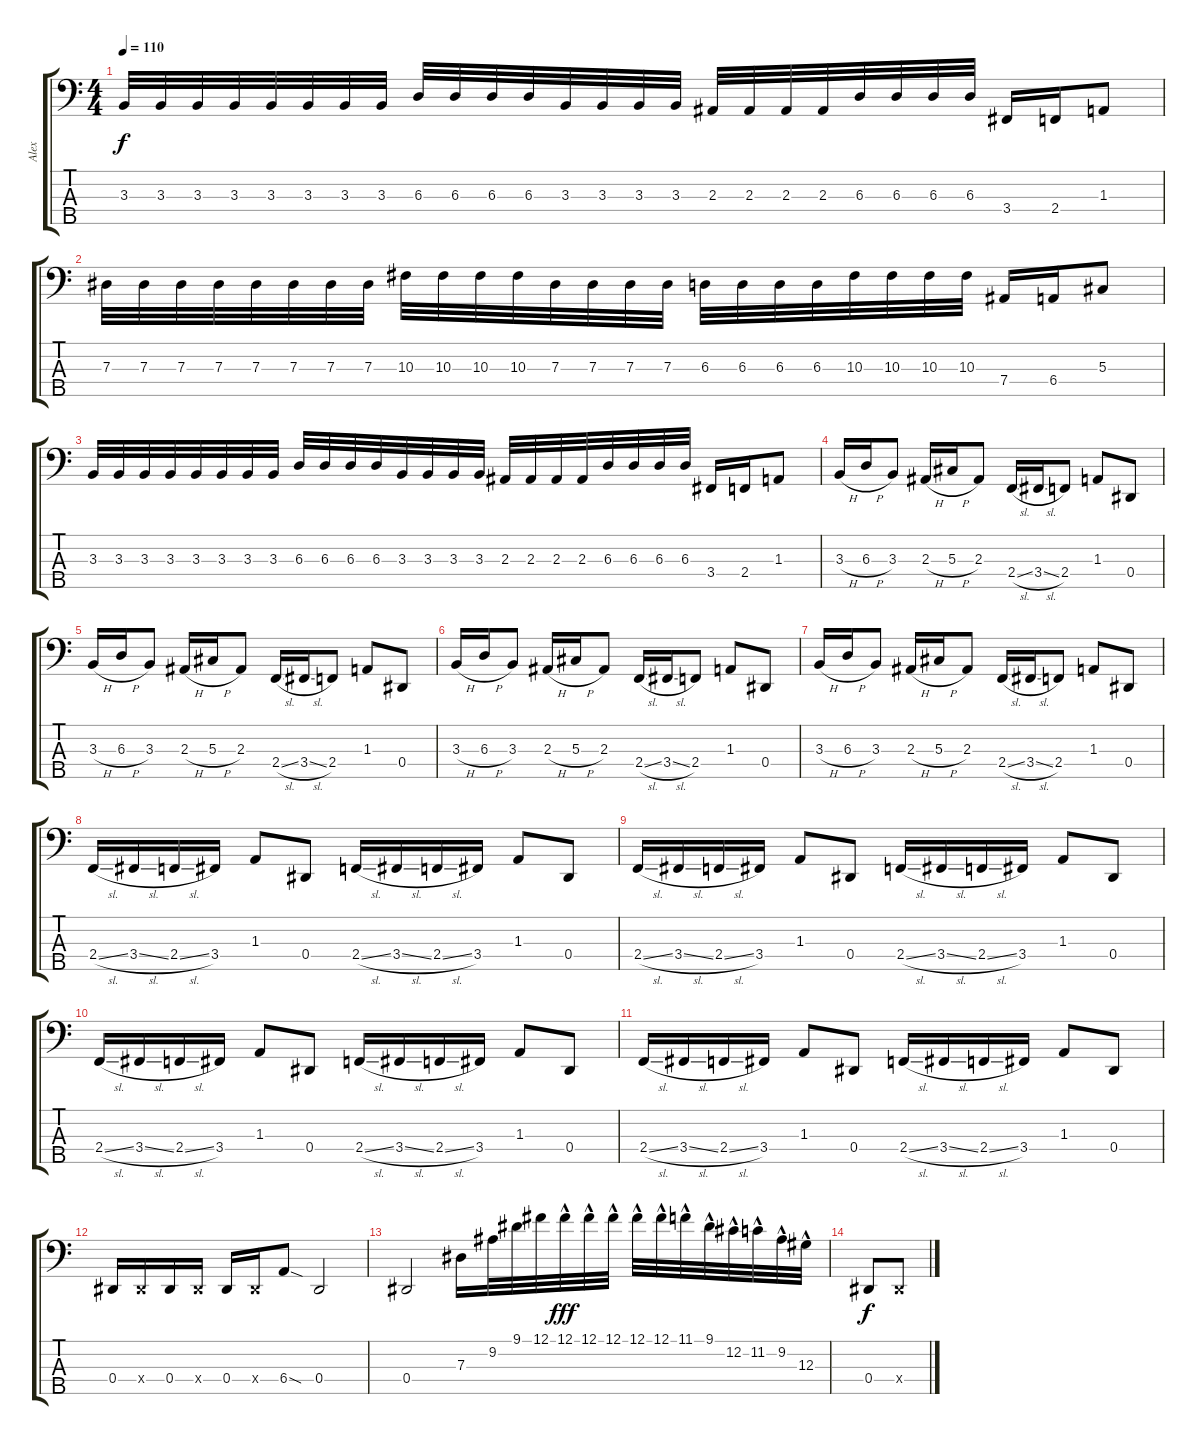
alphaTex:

\track ("Alex" "Alex") {solo instrument electricbassfinger}
\staff {score tabs}
\tuning (Gb2 Db2 Ab1 Eb1 Bb0) {hide}
\ts (4 4)
\tempo 110
\clef f4
\ks c
3.3.32{dy f} 3.3.32 3.3.32 3.3.32 3.3.32 3.3.32 3.3.32 3.3.32 6.3.32 6.3.32 6.3.32 6.3.32 3.3.32 3.3.32 3.3.32 3.3.32 2.3.32 2.3.32 2.3.32 2.3.32 6.3.32 6.3.32 6.3.32 6.3.32 3.4.16 2.4.16 1.3.8 |
7.3.32 7.3.32 7.3.32 7.3.32 7.3.32 7.3.32 7.3.32 7.3.32 10.3.32 10.3.32 10.3.32 10.3.32 7.3.32 7.3.32 7.3.32 7.3.32 6.3.32 6.3.32 6.3.32 6.3.32 10.3.32 10.3.32 10.3.32 10.3.32 7.4.16 6.4.16 5.3.8 |
3.3.32 3.3.32 3.3.32 3.3.32 3.3.32 3.3.32 3.3.32 3.3.32 6.3.32 6.3.32 6.3.32 6.3.32 3.3.32 3.3.32 3.3.32 3.3.32 2.3.32 2.3.32 2.3.32 2.3.32 6.3.32 6.3.32 6.3.32 6.3.32 3.4.16 2.4.16 1.3.8 |
3.3{h}.16 6.3{h}.16 3.3.8 2.3{h}.16 5.3{h}.16 2.3.8 2.4{sl}.16 3.4{sl}.16 2.4.8 1.3.8 0.4.8 |
3.3{h}.16 6.3{h}.16 3.3.8 2.3{h}.16 5.3{h}.16 2.3.8 2.4{sl}.16 3.4{sl}.16 2.4.8 1.3.8 0.4.8 |
3.3{h}.16 6.3{h}.16 3.3.8 2.3{h}.16 5.3{h}.16 2.3.8 2.4{sl}.16 3.4{sl}.16 2.4.8 1.3.8 0.4.8 |
3.3{h}.16 6.3{h}.16 3.3.8 2.3{h}.16 5.3{h}.16 2.3.8 2.4{sl}.16 3.4{sl}.16 2.4.8 1.3.8 0.4.8 |
2.4{sl}.16 3.4{sl}.16 2.4{sl}.16 3.4.16 1.3.8 0.4.8 2.4{sl}.16 3.4{sl}.16 2.4{sl}.16 3.4.16 1.3.8 0.4.8 |
2.4{sl}.16 3.4{sl}.16 2.4{sl}.16 3.4.16 1.3.8 0.4.8 2.4{sl}.16 3.4{sl}.16 2.4{sl}.16 3.4.16 1.3.8 0.4.8 |
2.4{sl}.16 3.4{sl}.16 2.4{sl}.16 3.4.16 1.3.8 0.4.8 2.4{sl}.16 3.4{sl}.16 2.4{sl}.16 3.4.16 1.3.8 0.4.8 |
2.4{sl}.16 3.4{sl}.16 2.4{sl}.16 3.4.16 1.3.8 0.4.8 2.4{sl}.16 3.4{sl}.16 2.4{sl}.16 3.4.16 1.3.8 0.4.8 |
0.4.16 0.4{x}.16 0.4.16 0.4{x}.16 0.4.16 0.4{x}.16 6.4{sod}.8 0.4.2 |
0.4.2 7.3.16 9.2.32 9.1.32 12.1.32 12.1{hac}.32{dy fff} 12.1{hac}.32 12.1{hac}.32 12.1{hac}.32 12.1{hac}.32 11.1{hac}.32 9.1{hac}.32 12.2{hac}.32 11.2{hac}.32 9.2{hac}.32 12.3{hac}.32 |
0.4.8{dy f} 0.4{x}.8
